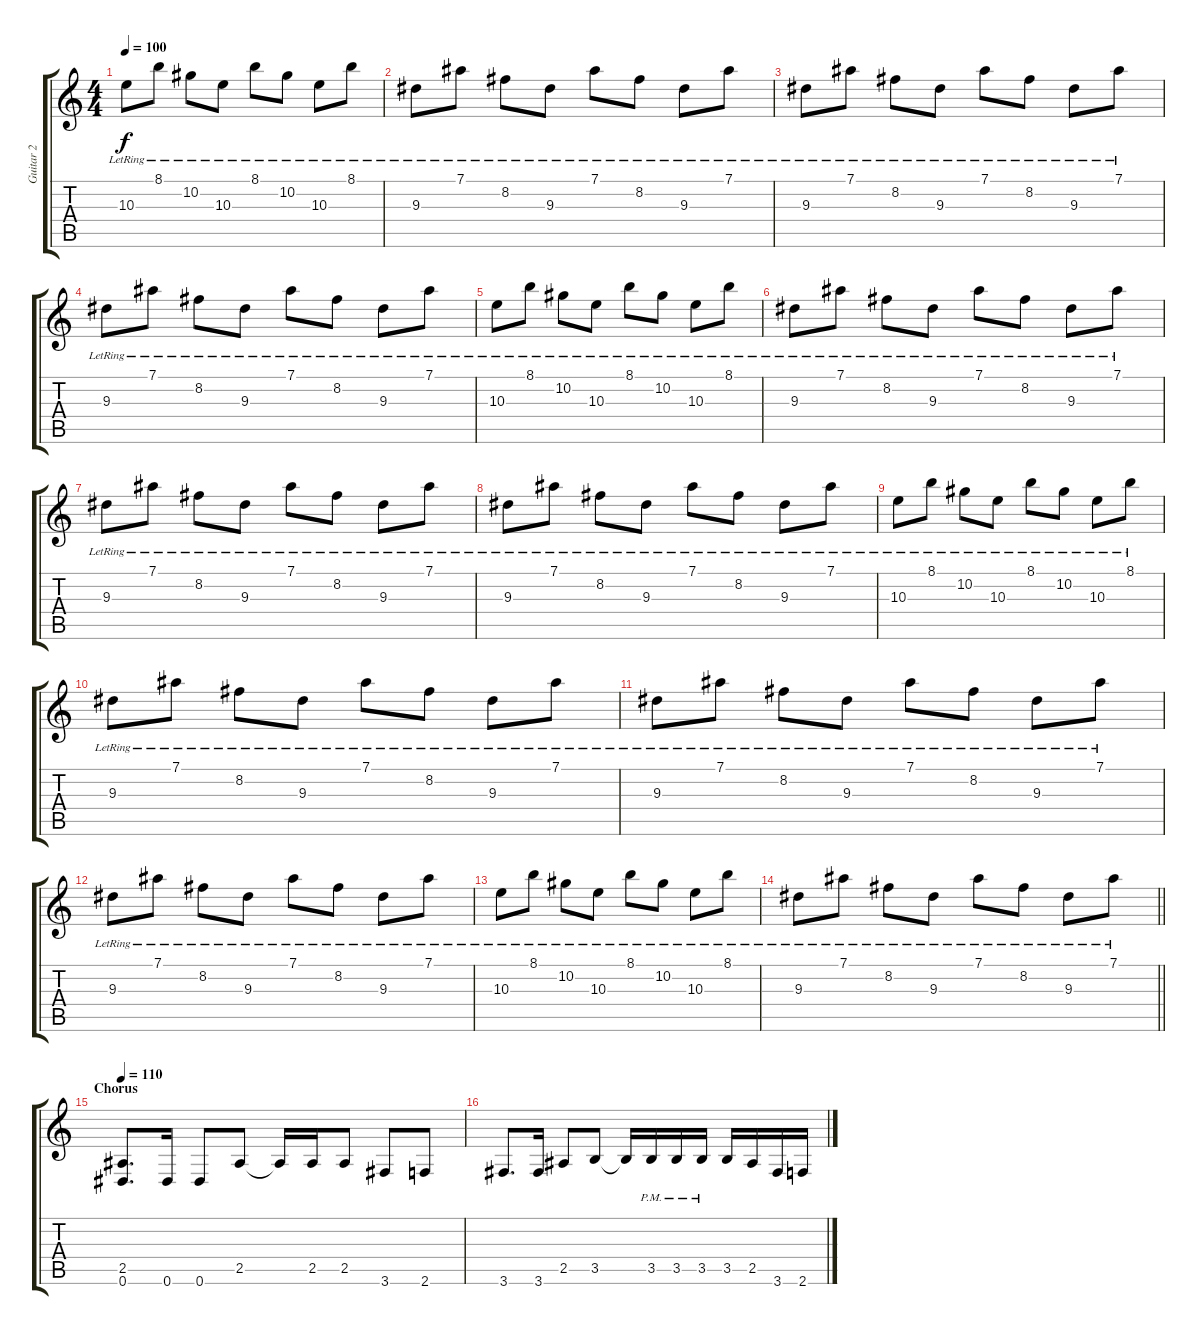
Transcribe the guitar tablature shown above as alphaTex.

\track ("Guitar 2" "Guitar 2") {instrument distortionguitar}
\staff {score tabs}
\tuning (Eb4 Bb3 Gb3 Db3 Ab2 Eb2) {hide}
\ts (4 4)
\tempo 100
\clef g2
\ks c
10.3{lr}.8{dy f} 8.1{lr}.8 10.2{lr}.8 10.3{lr}.8 8.1{lr}.8 10.2{lr}.8 10.3{lr}.8 8.1{lr}.8 |
9.3{lr}.8 7.1{lr}.8 8.2{lr}.8 9.3{lr}.8 7.1{lr}.8 8.2{lr}.8 9.3{lr}.8 7.1{lr}.8 |
9.3{lr}.8 7.1{lr}.8 8.2{lr}.8 9.3{lr}.8 7.1{lr}.8 8.2{lr}.8 9.3{lr}.8 7.1{lr}.8 |
9.3{lr}.8 7.1{lr}.8 8.2{lr}.8 9.3{lr}.8 7.1{lr}.8 8.2{lr}.8 9.3{lr}.8 7.1{lr}.8 |
10.3{lr}.8 8.1{lr}.8 10.2{lr}.8 10.3{lr}.8 8.1{lr}.8 10.2{lr}.8 10.3{lr}.8 8.1{lr}.8 |
9.3{lr}.8 7.1{lr}.8 8.2{lr}.8 9.3{lr}.8 7.1{lr}.8 8.2{lr}.8 9.3{lr}.8 7.1{lr}.8 |
9.3{lr}.8 7.1{lr}.8 8.2{lr}.8 9.3{lr}.8 7.1{lr}.8 8.2{lr}.8 9.3{lr}.8 7.1{lr}.8 |
9.3{lr}.8 7.1{lr}.8 8.2{lr}.8 9.3{lr}.8 7.1{lr}.8 8.2{lr}.8 9.3{lr}.8 7.1{lr}.8 |
10.3{lr}.8 8.1{lr}.8 10.2{lr}.8 10.3{lr}.8 8.1{lr}.8 10.2{lr}.8 10.3{lr}.8 8.1{lr}.8 |
9.3{lr}.8 7.1{lr}.8 8.2{lr}.8 9.3{lr}.8 7.1{lr}.8 8.2{lr}.8 9.3{lr}.8 7.1{lr}.8 |
9.3{lr}.8 7.1{lr}.8 8.2{lr}.8 9.3{lr}.8 7.1{lr}.8 8.2{lr}.8 9.3{lr}.8 7.1{lr}.8 |
9.3{lr}.8 7.1{lr}.8 8.2{lr}.8 9.3{lr}.8 7.1{lr}.8 8.2{lr}.8 9.3{lr}.8 7.1{lr}.8 |
10.3{lr}.8 8.1{lr}.8 10.2{lr}.8 10.3{lr}.8 8.1{lr}.8 10.2{lr}.8 10.3{lr}.8 8.1{lr}.8 |
\barLineRight lightlight
9.3{lr}.8 7.1{lr}.8 8.2{lr}.8 9.3{lr}.8 7.1{lr}.8 8.2{lr}.8 9.3{lr}.8 7.1{lr}.8 |
\section ("" "Chorus")
\tempo 110
(2.5 0.6).8{d instrument distortionguitar} 0.6.16 0.6.8 2.5.8 2.5{t}.16 2.5.16 2.5.8 3.6.8 2.6.8 |
3.6.8{d} 3.6.16 2.5.8 3.5.8 3.5{t}.16 3.5{pm}.16 3.5{pm}.16 3.5{pm}.16 3.5.16 2.5.16 3.6.16 2.6.16
